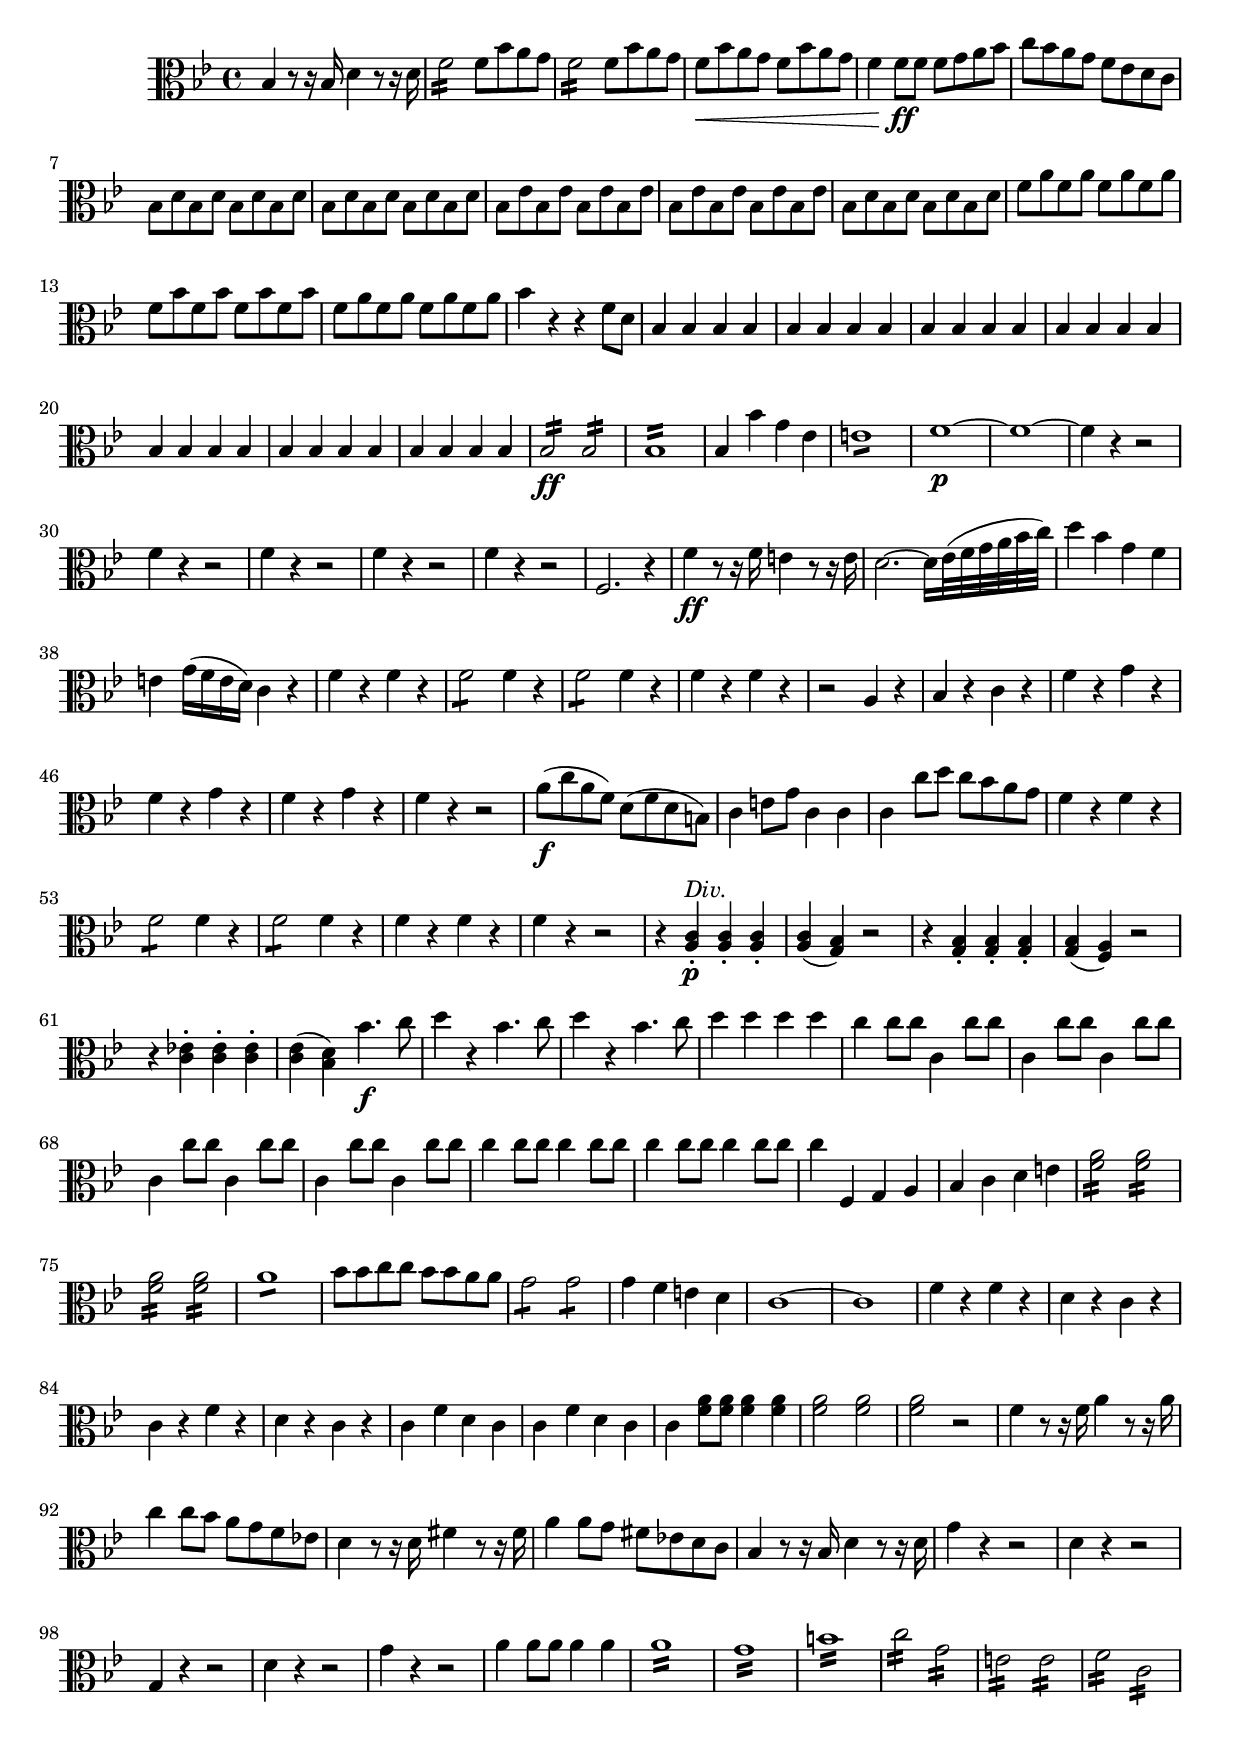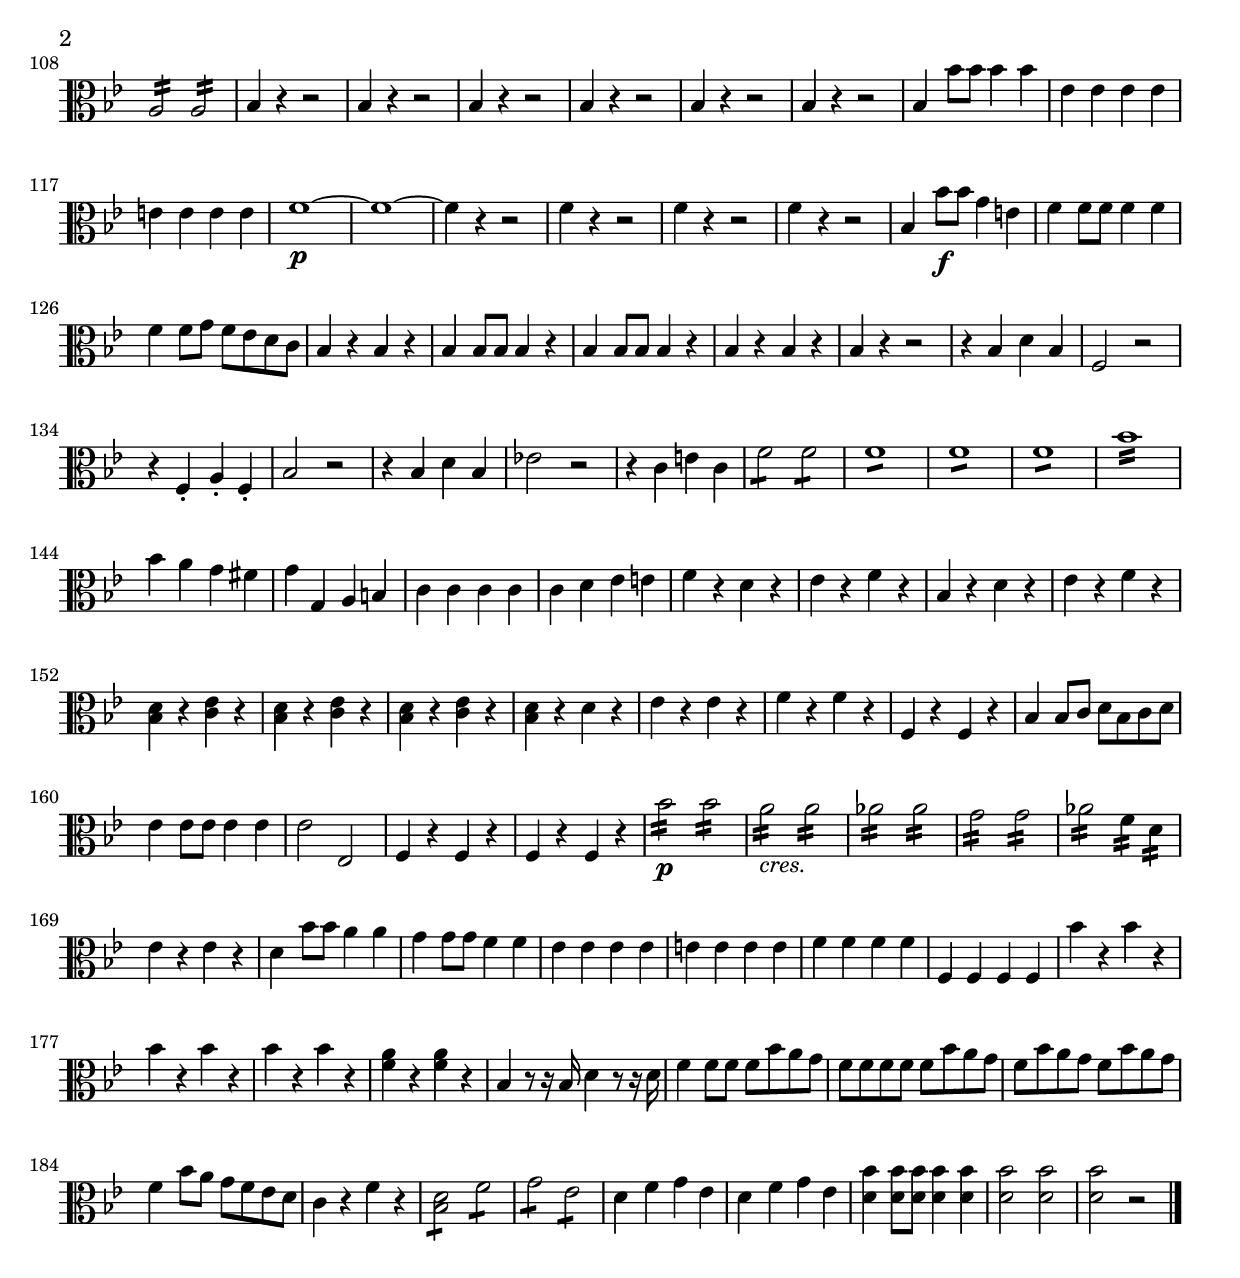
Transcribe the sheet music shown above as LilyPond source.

\version "2.16.0"      %Gossec - Symphonie si bémol
                        %Alto - 1er mvt
\relative c'{
\clef alto
\key bes \major
\time 4/4




bes4 r8 r16 bes d4 r8 r16 d
f2:16 f8 bes a g
f2: f8 bes a g
f\< bes a g f bes a g
f4 f8\ff f f g a bes
c bes a g f ees d c
bes d bes d bes d bes d
bes d bes d bes d bes d
bes ees bes ees bes ees bes ees
bes ees bes ees bes ees bes ees
bes d bes d bes d bes d
f a f a f a f a
f bes f bes f bes f bes
f a f a f a f a
bes4 r r f8 d
\repeat unfold 28 {bes4}
%
%
%
%
%
%
bes2:16\ff bes:
bes1:16
bes4 bes' g ees
e1:8
f\p ~
f ~
\repeat unfold 5 {f4 r r2}
%
%
%
%
f,2. r4
f'\ff r8 r16 f e4 r8 r16 e
d2. ~ d16[ ees32( f g a bes c)]
d4 bes g f
e g16( f e d) c4 r
f r f r
f2:8 f4 r
f2:8 f4 r
f r f r
r2 a,4 r
bes r c r
f r g r
f r g r
f r g r
f r r2
a8\f( c a f) d( f d b)
c4 e8 g c,4 c
c c'8 d c bes a g
f4 r f r
f2:8 f4 r
f2:8 f4 r
f r f r
f r r2
r4 <a, c>-.\p^\markup{\italic "Div."} <a c>-. <a c>-.
<a c>( <g bes>) r2
r4 <g bes>-. <g bes>-. <g bes>-.
<g bes>( <f a>) r2
r4 <c' ees!>-. <c ees>-. <c ees>-.
<c ees>( <bes d>) bes'4.\f c8
d4 r bes4. c8
d4 r bes4. c8
d4 d d d
c c8 c c,4 c'8 c
\repeat unfold 6 {c,4 c'8 c}
%
%
\repeat unfold 4 {c4 c8 c}
%
c4 f,, g a
bes c d e   % original: bes c d ees
<f a>2:16 <f a>:
<f a>: <f a>:
a1:8
bes8 bes c c bes bes a a
g2:8 g:
g4 f e d    % SIEBER: alto ees, basse e
c1 ~
c
f4 r f r
d r c r
c r f r
d r c r
c f d c
c f d c
c <f a>8 <f a> <f a>4 <f a>
<f a>2 <f a>
<f a> r
f4 r8 r16 f a4 r8 r16 a
c4 c8 bes a g f ees!
d4 r8 r16 d fis4 r8 r16 fis
a4 a8 g fis ees! d c
bes4 r8 r16 bes d4 r8 r16 d
g4 r r2
d4 r r2
g,4 r r2
d'4 r r2
g4 r r2
a4 a8 a a4 a
a1:16
g:
b:
c2:16 g:
e: e:
f: c:
a: a:
\repeat unfold 6 {bes4 r r2}
%
%
%
%
%
bes4 bes'8 bes bes4 bes
ees, ees ees ees
e e e e
f1\p ~
f ~
\repeat unfold 4 {f4 r r2}
%
%
%
bes,4 bes'8\f bes g4 e
f f8 f f4 f
f f8g f ees d c
bes4 r bes r
bes bes8 bes bes4 r
bes bes8 bes bes4 r
bes r bes r
bes r r2
r4 bes d bes
f2 r
r4 f-. a-. f-.
bes2 r
r4 bes d bes
ees!2 r
r4 c e c    %SIEBER: ees
f2:8 f:
f1:8
f:
f:
bes1:16
bes4 a g fis
g g, a b
c c c c
c d ees e
f r d r 
ees r f r
bes, r d r
ees r f r
<bes, d> r <c ees> r
<bes d> r <c ees> r
<bes d> r <c ees> r
<bes d> r d r
ees r ees r
f r f r
f, r f r
bes bes8 c d bes c d
ees4 ees8 ees ees4 ees
ees2 ees,
f4 r f r
f r f r
bes'2:16\p bes:
a:_\markup{\italic "cres."} a:
aes: aes:
g: g:
aes: f4:16 d:
ees4 r ees r
d bes'8 bes a4 a
g g8 g f4 f
ees ees ees ees 
e e e e
f f f f
f, f f f
bes' r bes r
bes r bes r
bes r bes r
<f a> r <f a> r
bes, r8 r16 bes d4 r8 r16 d
f4 f8 f f bes a g
f f f f f bes a g
f bes a g f bes a g
f4 bes8 a g f ees d
c4 r f r
<bes, d>2:8 f':
g: ees:
d4 f g ees
d f g ees
<d bes'>4 <d bes'>8 <d bes'> <d bes'>4 <d bes'>
<d bes'>2 <d bes'>
<d bes'> r \bar "|." 
}
